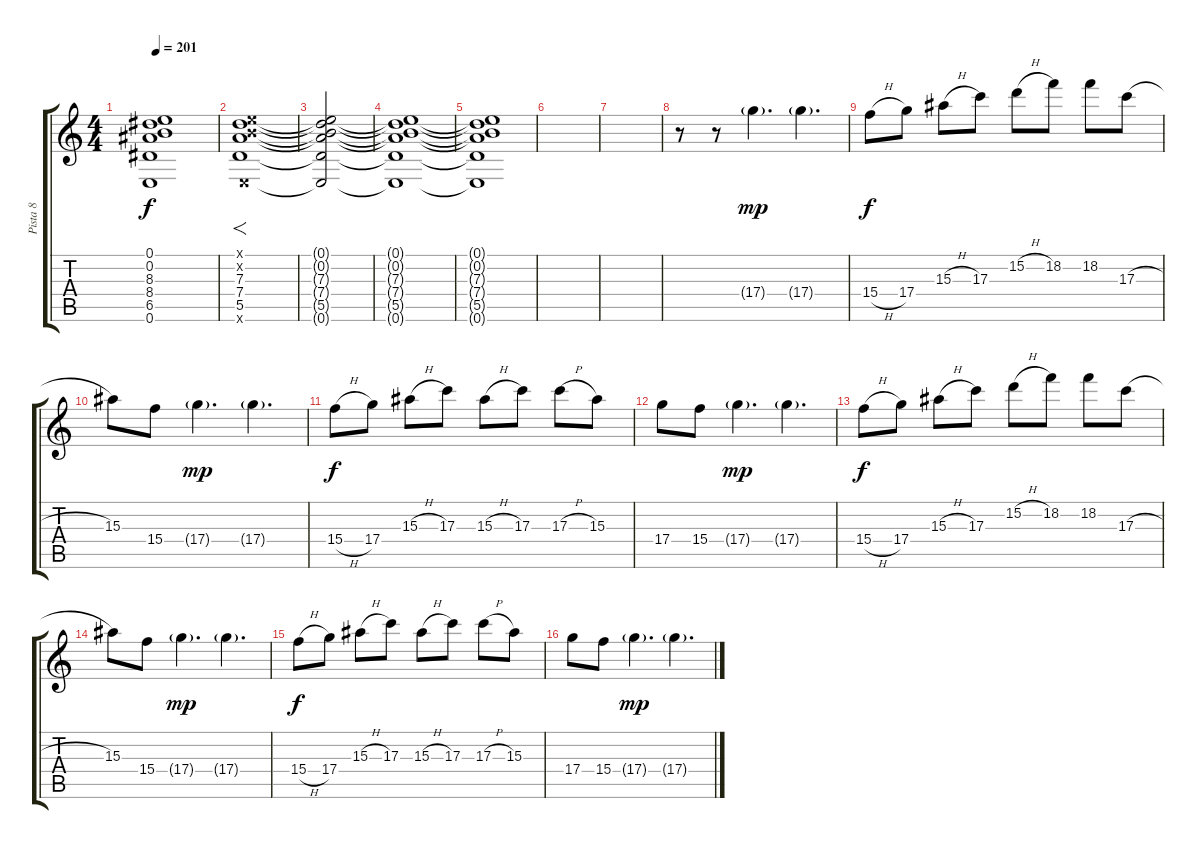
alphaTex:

\track ("Pista 8" "Pista 8") {solo instrument electricguitarclean}
\staff {score tabs}
\tuning (E4 B3 G3 D3 A2 E2) {hide}
\ts (4 4)
\tempo 201
\clef g2
\ks c
(0.1{t} 0.2{t} 8.3{t} 8.4{t} 6.5{t} 0.6{t}).1{dy f} |
(0.1{x} 0.2{x} 7.3 7.4 5.5 0.6{x}).1{f} |
(0.1{t} 0.2{t} 7.3{t} 7.4{t} 5.5{t} 0.6{t}).2 |
(0.1{t} 0.2{t} 7.3{t} 7.4{t} 5.5{t} 0.6{t}).1 |
(0.1{t} 0.2{t} 7.3{t} 7.4{t} 5.5{t} 0.6{t}).1 |
|
|
r.8 r.8 17.4{g}.4{d dy mp volume 16 instrument electricguitarclean} 17.4{g}.4{d} |
15.4{h}.8{dy f} 17.4.8 15.3{h}.8 17.3.8 15.2{h}.8 18.2.8 18.2.8 17.3{h}.8 |
15.3.8 15.4.8 17.4{g}.4{d dy mp} 17.4{g}.4{d} |
15.4{h}.8{dy f} 17.4.8 15.3{h}.8 17.3.8 15.3{h}.8 17.3.8 17.3{h}.8 15.3.8 |
17.4.8 15.4.8 17.4{g}.4{d dy mp} 17.4{g}.4{d} |
15.4{h}.8{dy f} 17.4.8 15.3{h}.8 17.3.8 15.2{h}.8 18.2.8 18.2.8 17.3{h}.8 |
15.3.8 15.4.8 17.4{g}.4{d dy mp} 17.4{g}.4{d} |
15.4{h}.8{dy f} 17.4.8 15.3{h}.8 17.3.8 15.3{h}.8 17.3.8 17.3{h}.8 15.3.8 |
17.4.8 15.4.8 17.4{g}.4{d dy mp} 17.4{g}.4{d}
